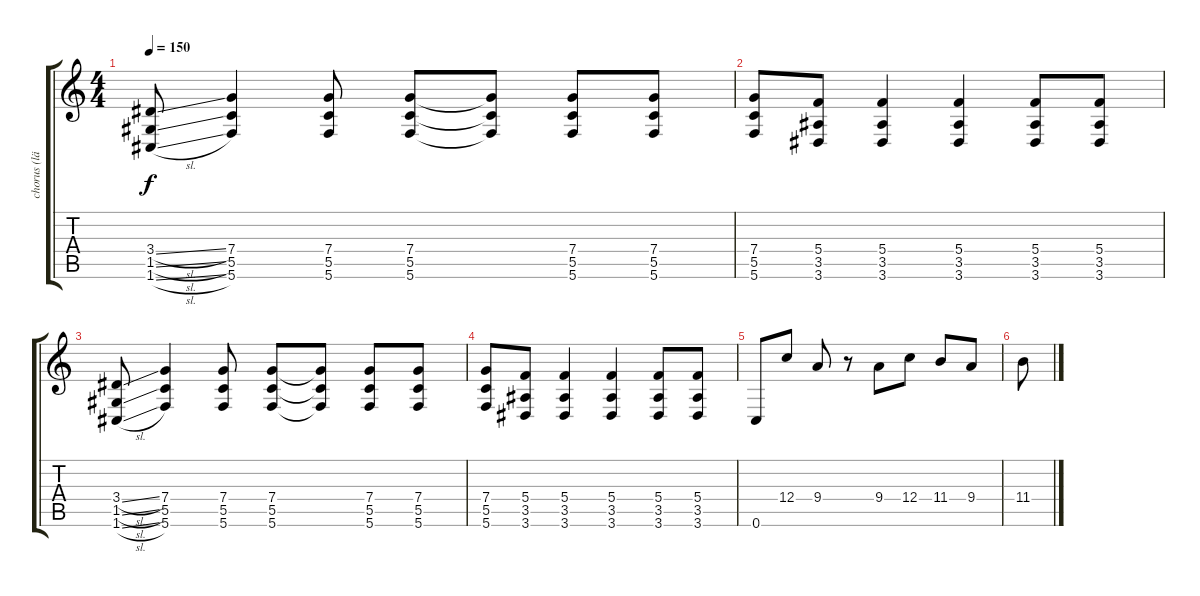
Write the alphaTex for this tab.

\track ("chorus (lägg till när klar med vers)" "chorus (lä") {instrument distortionguitar}
\staff {score tabs}
\tuning (D4 A3 F3 C3 G2 C2) {hide}
\ts (4 4)
\tempo 150
\clef g2
\ks c
(3.4{sl} 1.5{sl} 1.6{sl}).8{dy f} (7.4 5.5 5.6).4 (7.4 5.5 5.6).8 (7.4 5.5 5.6).8 (7.4{t} 5.5{t} 5.6{t}).8 (7.4 5.5 5.6).8 (7.4 5.5 5.6).8 |
(7.4 5.5 5.6).8 (5.4 3.5 3.6).8 (5.4 3.5 3.6).4 (5.4 3.5 3.6).4 (5.4 3.5 3.6).8 (5.4 3.5 3.6).8 |
(3.4{sl} 1.5{sl} 1.6{sl}).8 (7.4 5.5 5.6).4 (7.4 5.5 5.6).8 (7.4 5.5 5.6).8 (7.4{t} 5.5{t} 5.6{t}).8 (7.4 5.5 5.6).8 (7.4 5.5 5.6).8 |
(7.4 5.5 5.6).8 (5.4 3.5 3.6).8 (5.4 3.5 3.6).4 (5.4 3.5 3.6).4 (5.4 3.5 3.6).8 (5.4 3.5 3.6).8 |
0.6.8 12.4.8 9.4.8 r.8 9.4.8 12.4.8 11.4.8 9.4.8 |
11.4.8
